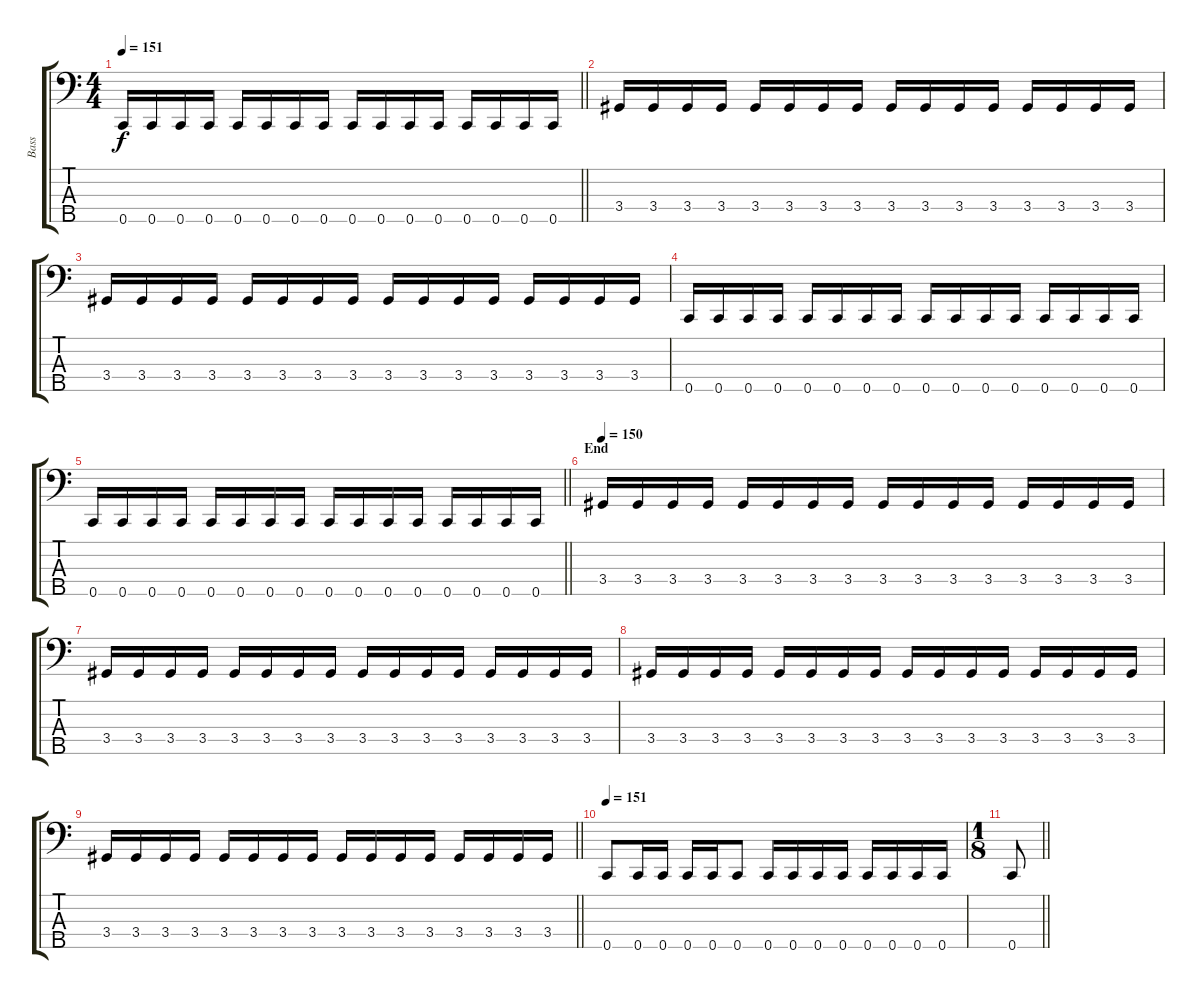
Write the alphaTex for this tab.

\track ("Bass" "Bass") {instrument electricbassfinger}
\staff {score tabs}
\tuning (Ab2 Eb2 Bb1 F1 C1) {hide}
\ts (4 4)
\tempo 151
\clef f4
\barLineRight lightlight
\ks c
0.5.16{dy f} 0.5.16 0.5.16 0.5.16 0.5.16 0.5.16 0.5.16 0.5.16 0.5.16 0.5.16 0.5.16 0.5.16 0.5.16 0.5.16 0.5.16 0.5.16 |
\section ("" "")
3.4.16 3.4.16 3.4.16 3.4.16 3.4.16 3.4.16 3.4.16 3.4.16 3.4.16 3.4.16 3.4.16 3.4.16 3.4.16 3.4.16 3.4.16 3.4.16 |
3.4.16 3.4.16 3.4.16 3.4.16 3.4.16 3.4.16 3.4.16 3.4.16 3.4.16 3.4.16 3.4.16 3.4.16 3.4.16 3.4.16 3.4.16 3.4.16 |
0.5.16 0.5.16 0.5.16 0.5.16 0.5.16 0.5.16 0.5.16 0.5.16 0.5.16 0.5.16 0.5.16 0.5.16 0.5.16 0.5.16 0.5.16 0.5.16 |
\barLineRight lightlight
0.5.16 0.5.16 0.5.16 0.5.16 0.5.16 0.5.16 0.5.16 0.5.16 0.5.16 0.5.16 0.5.16 0.5.16 0.5.16 0.5.16 0.5.16 0.5.16 |
\section ("" "End")
\tempo 150
3.4.16 3.4.16 3.4.16 3.4.16 3.4.16 3.4.16 3.4.16 3.4.16 3.4.16 3.4.16 3.4.16 3.4.16 3.4.16 3.4.16 3.4.16 3.4.16 |
3.4.16 3.4.16 3.4.16 3.4.16 3.4.16 3.4.16 3.4.16 3.4.16 3.4.16 3.4.16 3.4.16 3.4.16 3.4.16 3.4.16 3.4.16 3.4.16 |
3.4.16 3.4.16 3.4.16 3.4.16 3.4.16 3.4.16 3.4.16 3.4.16 3.4.16 3.4.16 3.4.16 3.4.16 3.4.16 3.4.16 3.4.16 3.4.16 |
\barLineRight lightlight
3.4.16 3.4.16 3.4.16 3.4.16 3.4.16 3.4.16 3.4.16 3.4.16 3.4.16 3.4.16 3.4.16 3.4.16 3.4.16 3.4.16 3.4.16 3.4.16 |
\section ("" "")
\tempo 151
0.5.8 0.5.16 0.5.16 0.5.16 0.5.16 0.5.8 0.5.16 0.5.16 0.5.16 0.5.16 0.5.16 0.5.16 0.5.16 0.5.16 |
\ts (1 8)
\barLineRight lightlight
0.5.8
